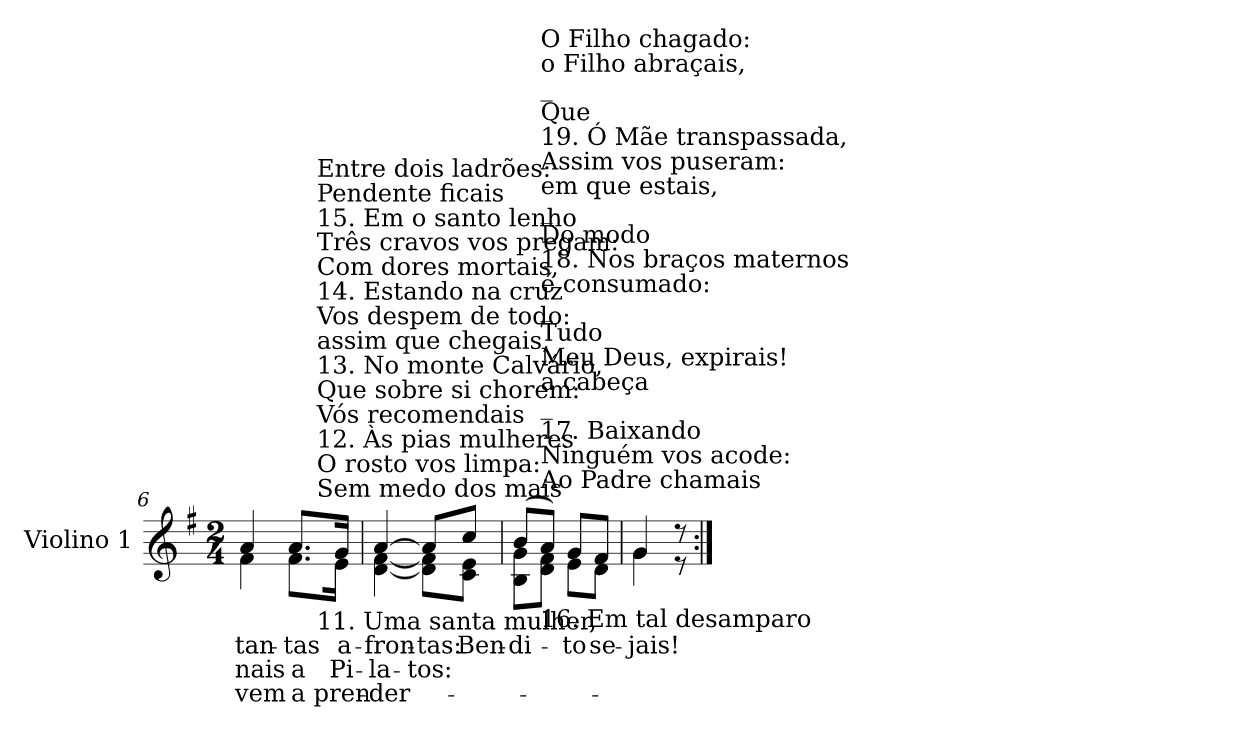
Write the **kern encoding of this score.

**kern	**text	**text	**text
*part1	*part1	*part1	*part1
*staff1	*staff1	*staff1	*staff1
*I"Violino 1	*	*	*
*I'Vno. 1	*	*	*
*clefG2	*	*	*
*k[f#]	*	*	*
*G:	*	*	*
*M2/4	*	*	*
=6	=6	=6	=6
!	!LO:LY:b:color=#000000	!LO:LY:b:color=#000000	!LO:LY:b:color=#000000
*^	*	*	*
!	!	!LO:LY:b:color=#000000	!LO:LY:b:color=#000000	!
*	*^	*	*	*
4ai/	4f#i\	4ryy	tan-	-nais	vem
!	!	!	!LO:LY:b:color=#000000	!LO:LY:b:color=#000000	!LO:LY:b:color=#000000
!	!	!	!LO:LY:b:color=#000000	!LO:LY:b:color=#000000	!
8.ai/L	8.f#i\L	8ryy	-tas	a	a
.	.	1024ryy	.	.	.
!	!	!LO:TX:b:t=11. Uma santa mulher,	!	!	!
!	!	!LO:TX:t=Sem medo dos mais	!	!	!
!	!	!LO:TX:t=O rosto vos limpa&colon;	!	!	!
!	!	!LO:TX:t=12. Às pias mulheres	!	!	!
!	!	!LO:TX:t=Vós recomendais	!	!	!
!	!	!LO:TX:t=Que sobre si chorem&colon;	!	!	!
!	!	!LO:TX:t=13. No monte Calvário,	!	!	!
!	!	!LO:TX:t=assim que chegais,	!	!	!
!	!	!LO:TX:t=Vos despem de todo&colon;	!	!	!
!	!	!LO:TX:t=14. Estando na cruz	!	!	!
!	!	!LO:TX:t=Com dores mortais,	!	!	!
!	!	!LO:TX:t=Três cravos vos pregam&colon;	!	!	!
!	!	!LO:TX:t=15. Em o santo lenho	!	!	!
!	!	!LO:TX:t=Pendente ficais	!	!	!
!	!	!LO:TX:t=Entre dois ladrões&colon;	!	!	!
.	.	16ryy	.	.	.
!	!	!	!LO:LY:b:color=#000000	!LO:LY:b:color=#000000	!LO:LY:b:color=#000000
!	!	!	!LO:LY:b:color=#000000	!LO:LY:b:color=#000000	!
16gi/Jk	16ei\Jk	.	a-	Pi-	pren-
.	.	32ryy	.	.	.
.	.	64ryy	.	.	.
.	.	128...ryy	.	.	.
*v	*v	*v	*	*	*
=7	=7	=7	=7
*^	*	*	*
*	*^	*	*	*
!	!	!	!LO:LY:b:color=#000000	!LO:LY:b:color=#000000	!LO:LY:b:color=#000000
*	*v	*v	*	*	*
*	*^	*	*	*
!	!	!	!LO:LY:b:color=#000000	!LO:LY:b:color=#000000	!
*	*v	*v	*	*	*
[>4ai/	[<4di\ [<4f#i	-fron-	-la-	-der-
!	!	!LO:LY:b:color=#000000	!LO:LY:b:color=#000000	!
!	!	!LO:LY:b:color=#000000	!LO:LY:b:color=#000000	!
8ai/L]	8di\] 8f#i]L	-tas:	-tos:	.
!	!	!LO:LY:b:color=#000000	!	!
8cci/J	8ci\ 8eiJ	Ben-	.	.
=8	=8	=8	=8	=8
!	!	!LO:LY:b:color=#000000	!	!
(8bi/L	8Bi\ 8giL	-di-	.	.
!LO:TX:b:t=16. Em tal desamparo	!	!	!	!
!LO:TX:t=Ao Padre chamais	!	!	!	!
!LO:TX:t=Ninguém vos acode&colon;	!	!	!	!
!LO:TX:t=17. Baixando	!	!	!	!
!LO:TX:t=_	!	!	!	!
!LO:TX:t=a cabeça	!	!	!	!
!LO:TX:t=Meu Deus, expirais!	!	!	!	!
!LO:TX:t=Tudo	!	!	!	!
!LO:TX:t=_	!	!	!	!
!LO:TX:t=é consumado&colon;	!	!	!	!
!LO:TX:t=18. Nos braços maternos	!	!	!	!
!LO:TX:t=Do modo	!	!	!	!
!LO:TX:t=_	!	!	!	!
!LO:TX:t=em que estais,	!	!	!	!
!LO:TX:t=Assim vos puseram&colon;	!	!	!	!
!LO:TX:t=19. Ó Mãe transpassada,	!	!	!	!
!LO:TX:t=Que	!	!	!	!
!LO:TX:t=_	!	!	!	!
!LO:TX:t=o Filho abraçais,	!	!	!	!
!LO:TX:t=O Filho chagado&colon;	!	!	!	!
8ai/J)	8di\ 8f#iJ	.	.	.
!	!	!LO:LY:b:color=#000000	!	!
8gi/L	8ei\L	-to	.	.
!	!	!LO:LY:b:color=#000000	!	!
8f#i/J	8di\J	se-	.	.
=9	=9	=9	=9	=9
!	!	!LO:LY:b:color=#000000	!	!
4gi/	4gi\	-jais!	.	.
8r	8r	.	.	.
*v	*v	*	*	*
=:|!	=:|!	=:|!	=:|!
*-	*-	*-	*-
